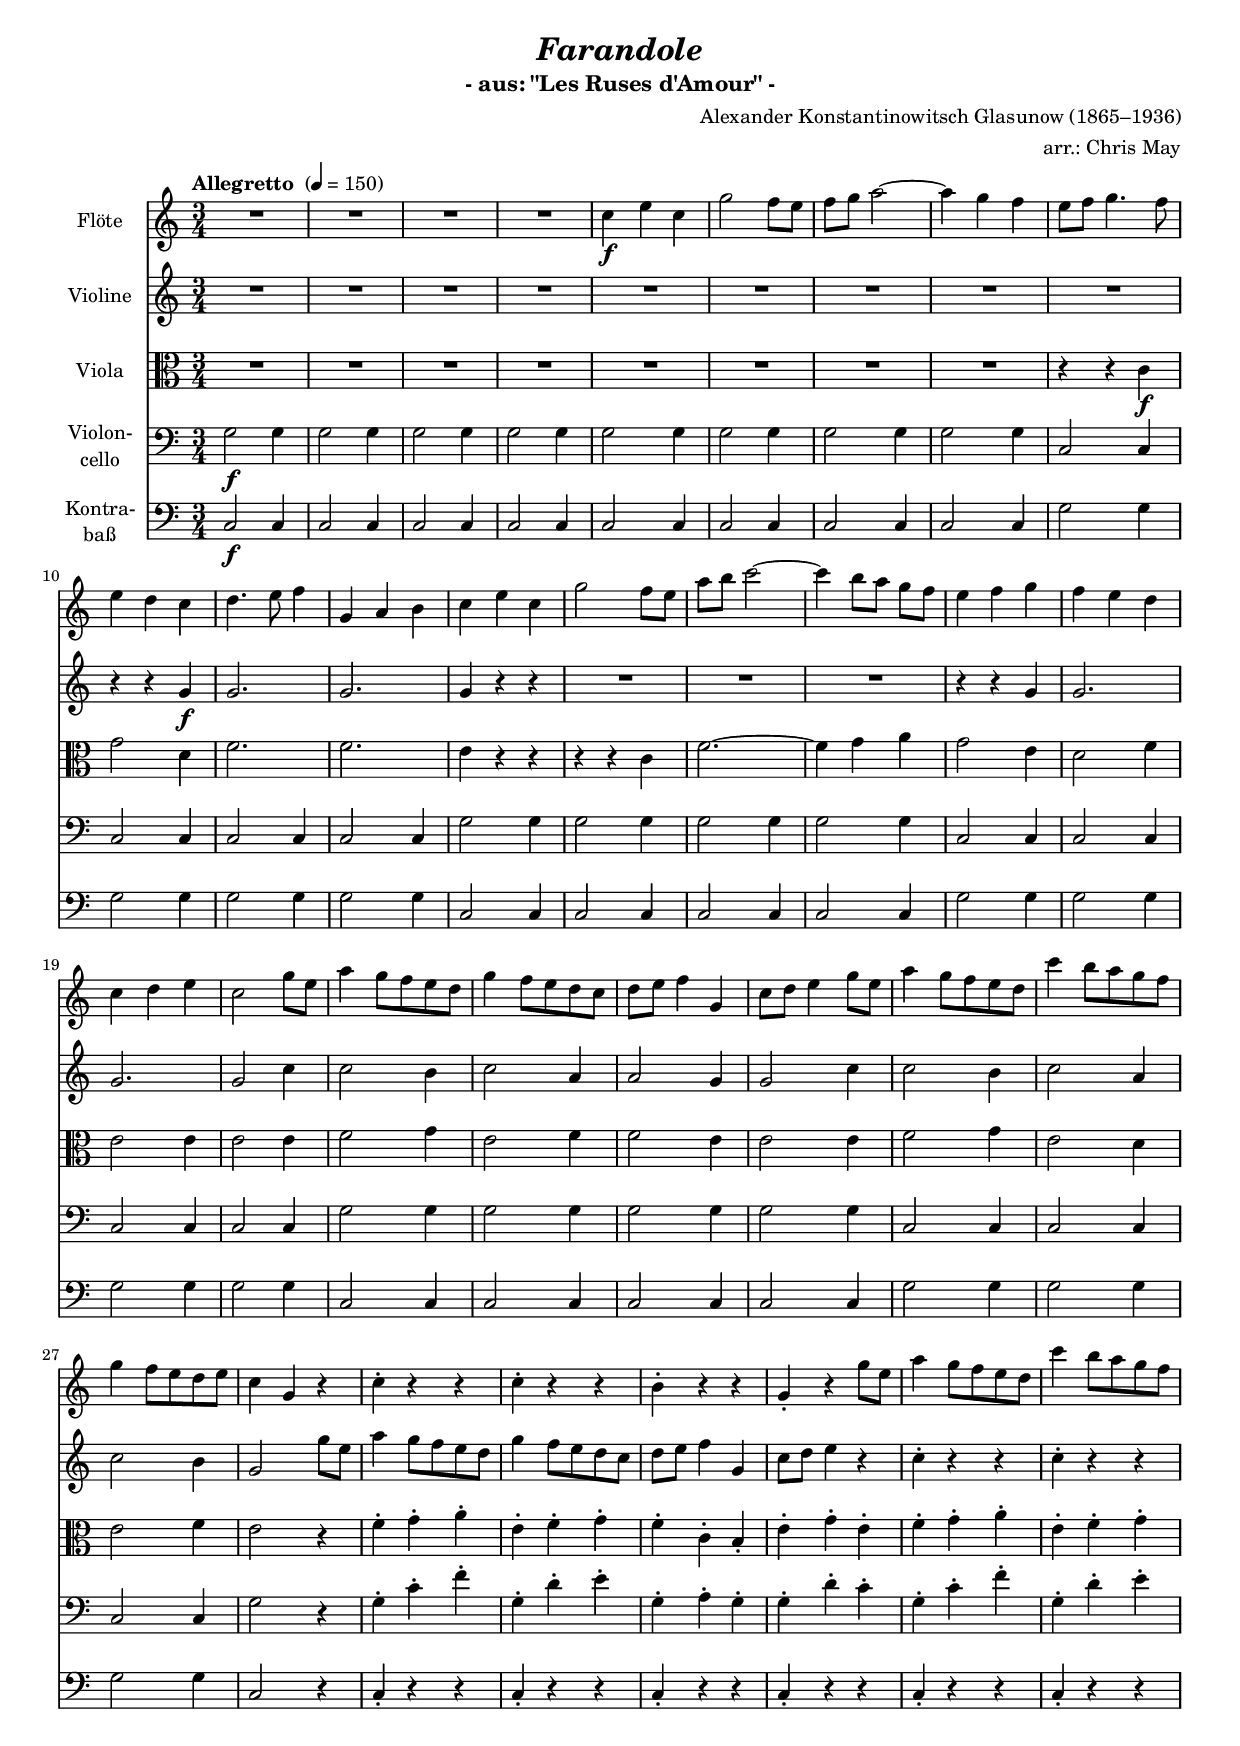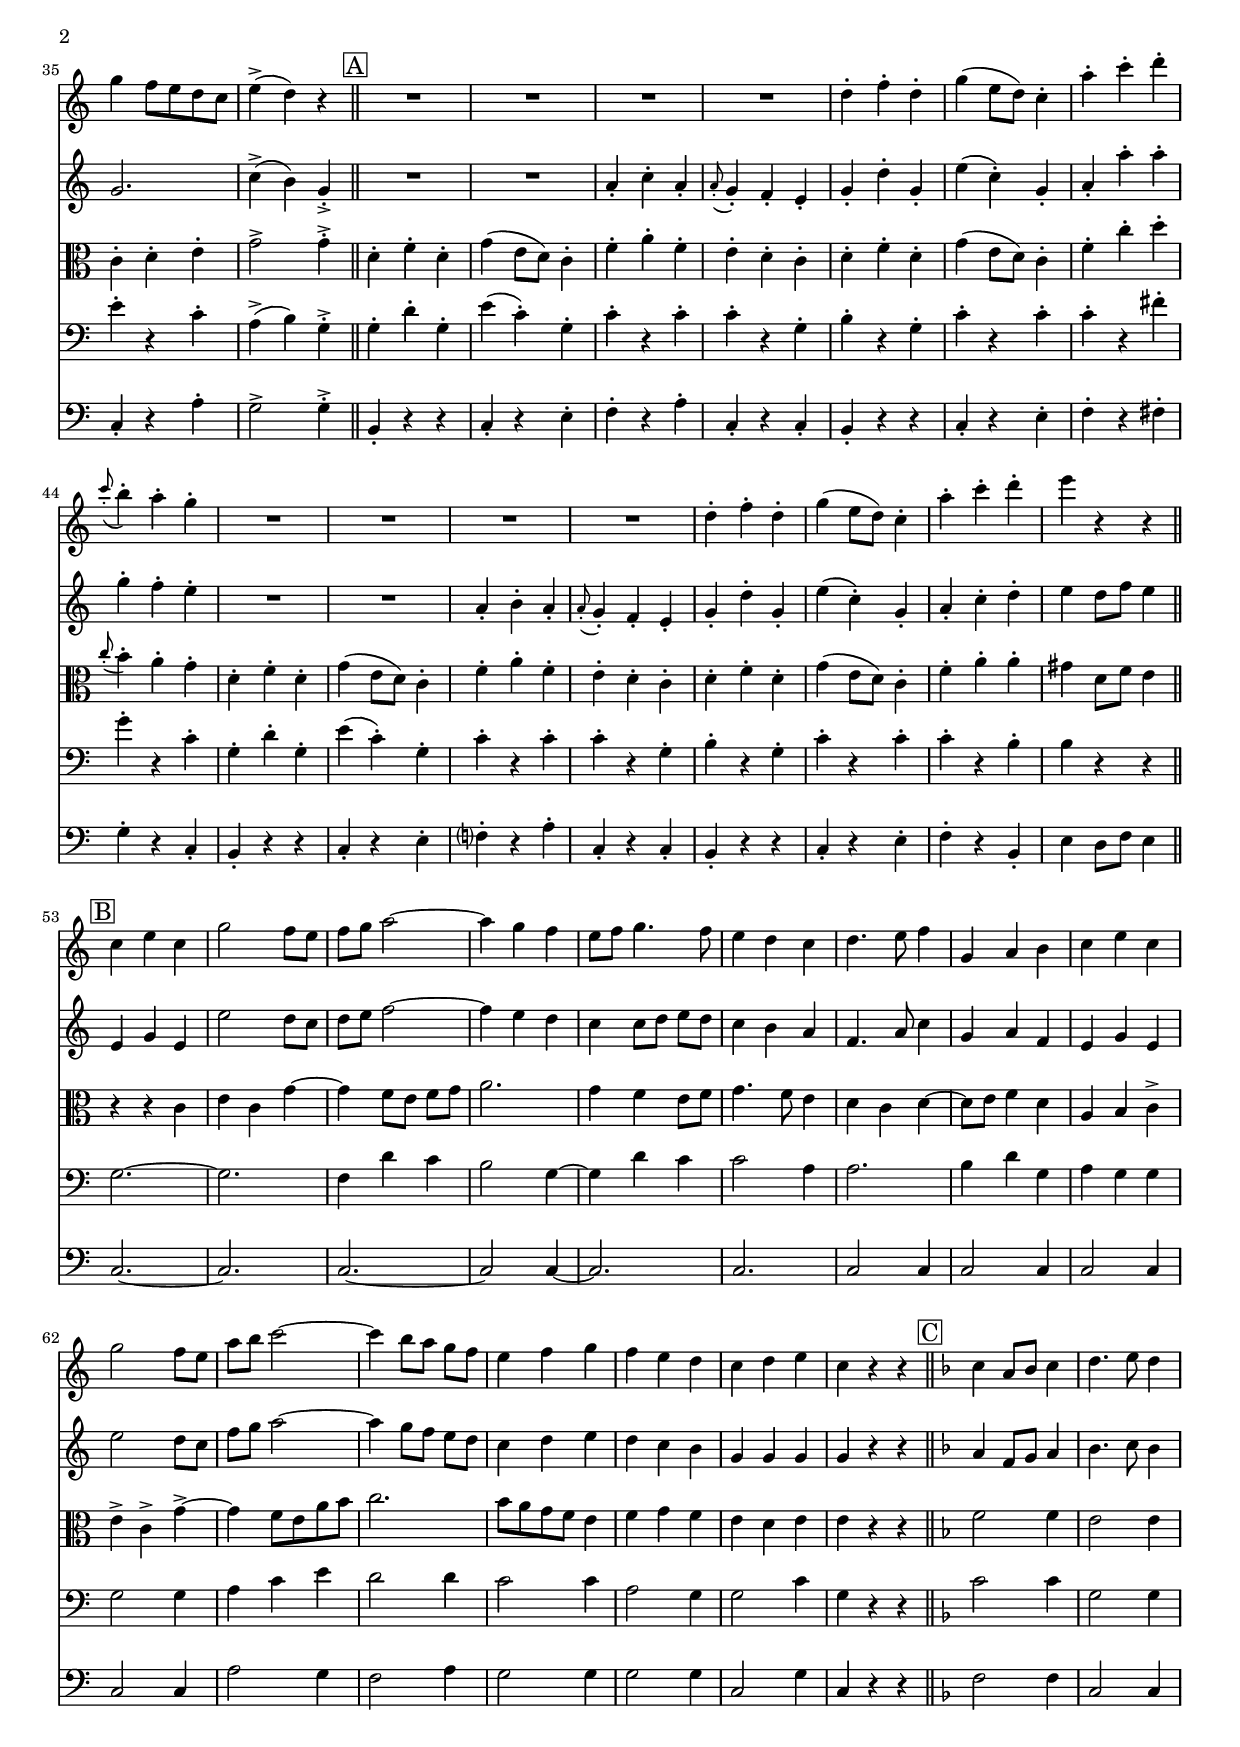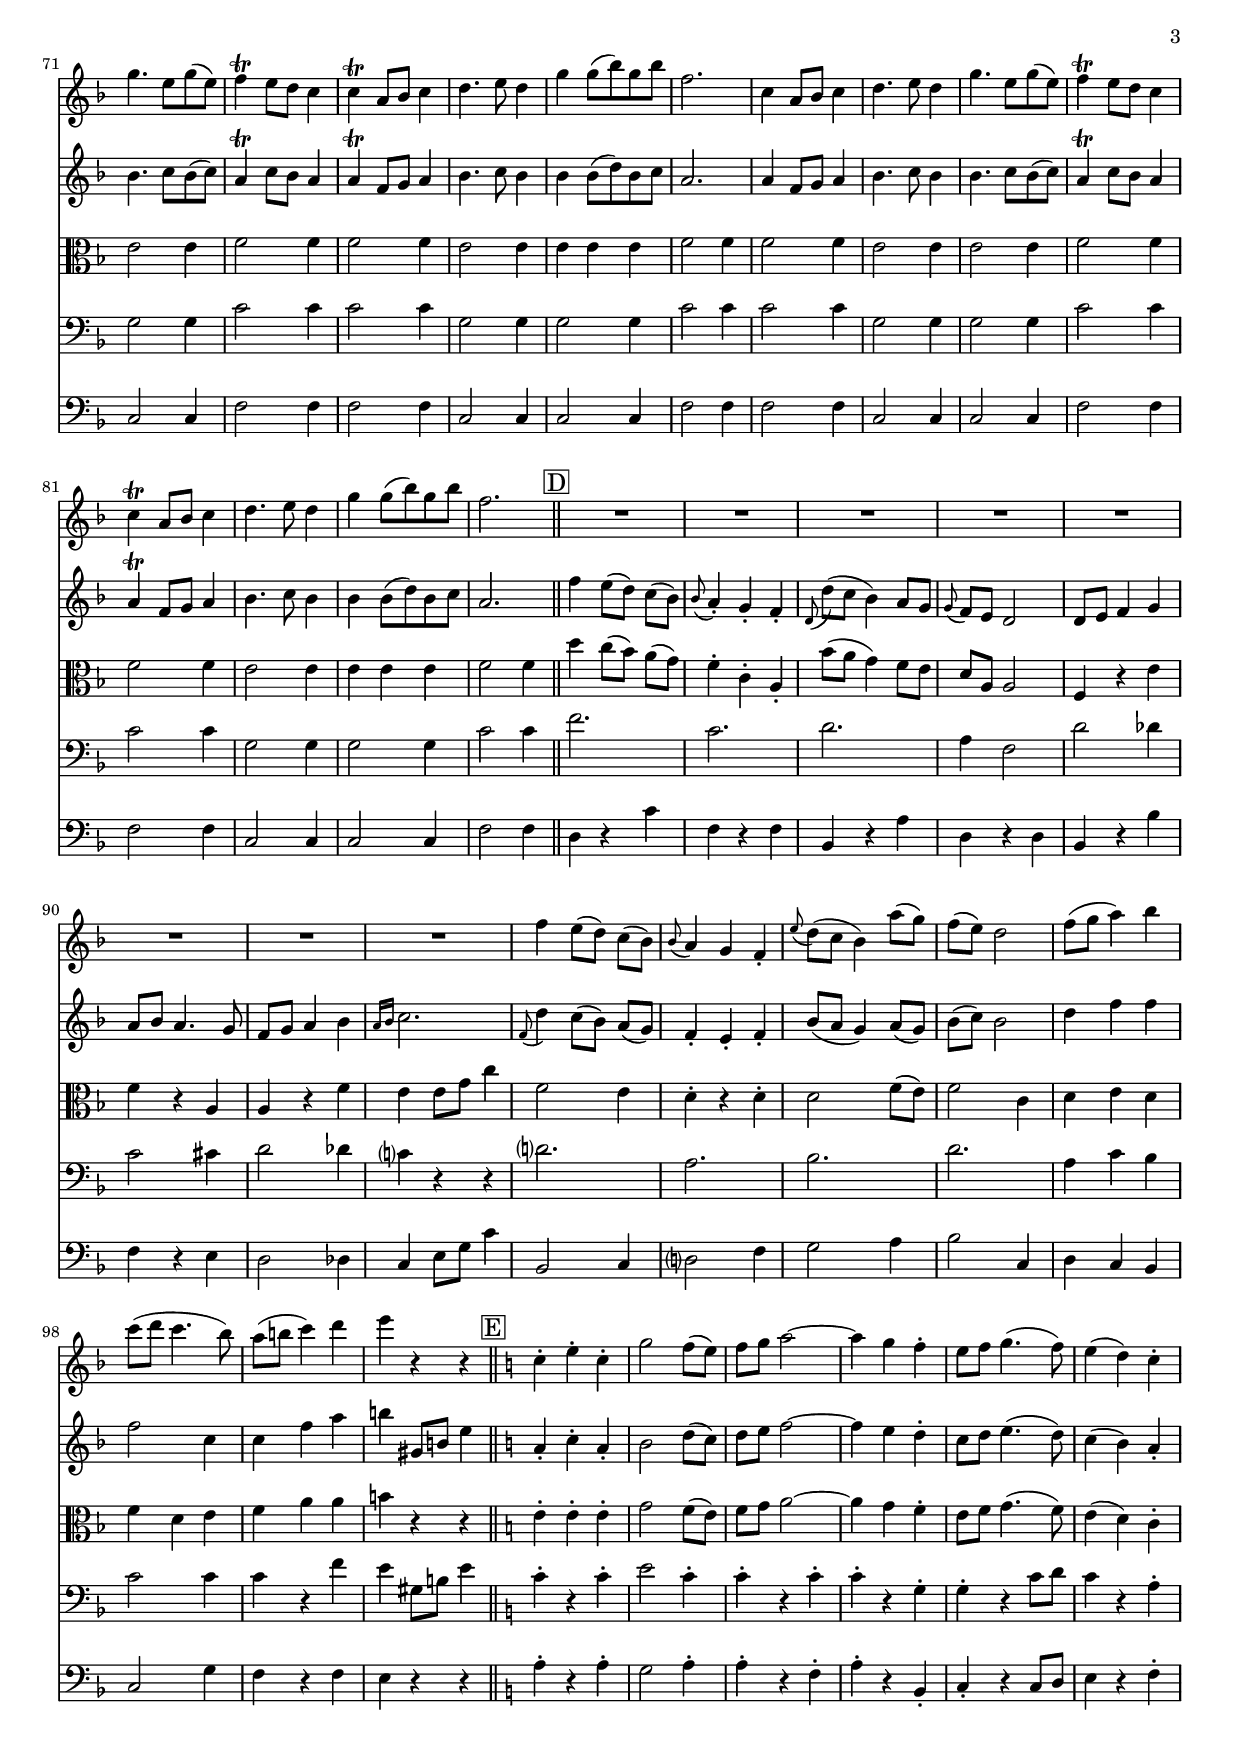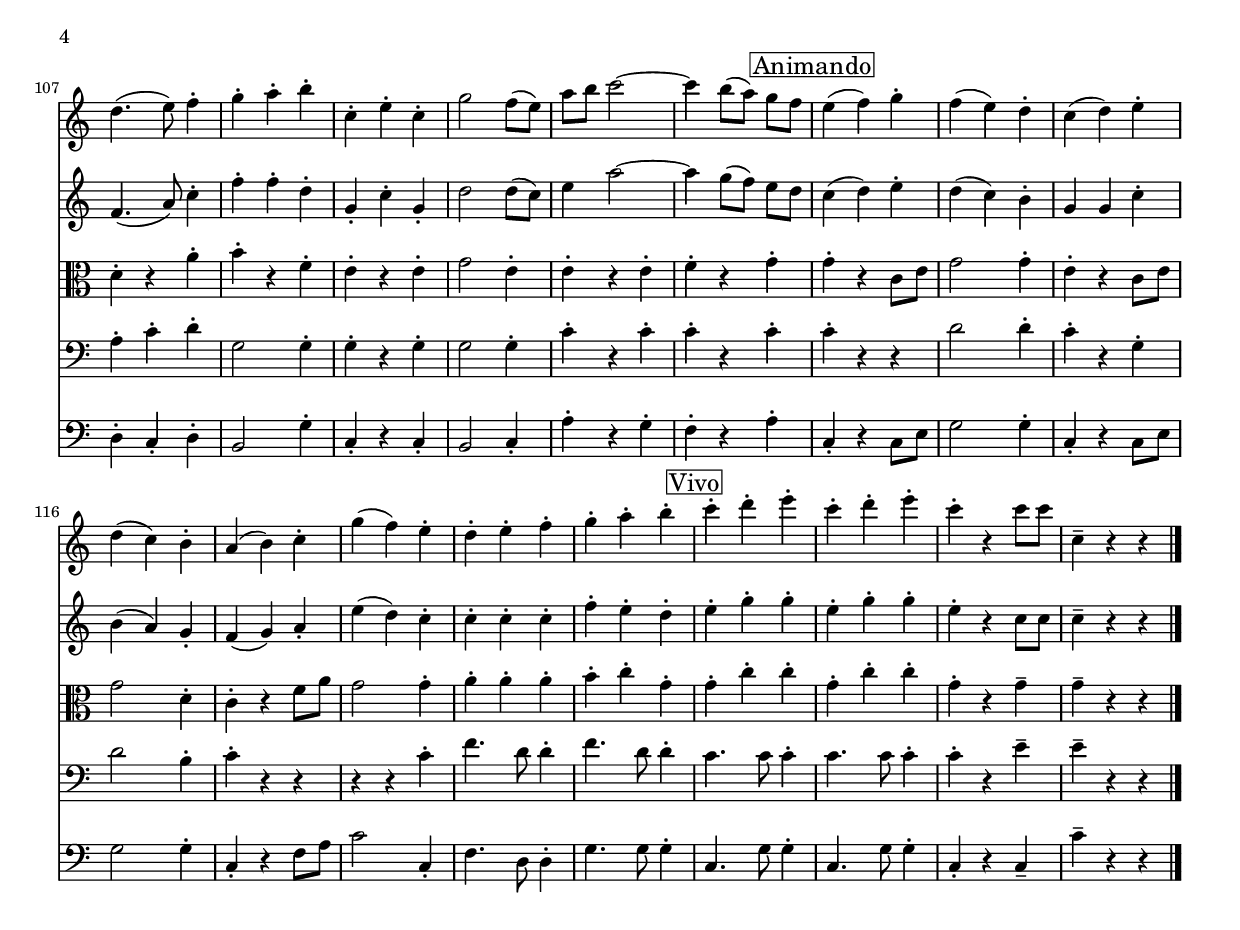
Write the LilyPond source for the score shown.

\version "2.14.2"
\include "deutsch.ly"

#(set-global-staff-size 17.15)

\header {
  title     = \markup \bold \italic "Farandole"
  subtitle  = "- aus: \"Les Ruses d'Amour\" -"
  composer  = "Alexander Konstantinowitsch Glasunow (1865–1936)"
  arranger  = "arr.: Chris May"
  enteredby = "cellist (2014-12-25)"
}

voiceconsts = {
  \key g \major
  \time 3/4
  \tempo "Allegretto " 4=150
  \numericTimeSignature
  \compressFullBarRests
  \set tupletSpannerDuration = #(ly:make-moment 1 4)
}

mifl  = "trumpet"
mist  = "string ensemble 1"
miva  = "pizzicato strings"
%miba = "bassoon"
miba  = "drawbar organ"

anim = \mark \markup \box "Animando"
vivo = \mark \markup \box "Vivo"

boxa = { \bar "||" \mark \markup \box "A" }
boxb = { \bar "||" \mark \markup \box "B" }
boxc = { \bar "||" \mark \markup \box "C" \key c \major }
boxd = { \bar "||" \mark \markup \box "D" }
boxe = { \bar "||" \mark \markup \box "E" \key g \major }

va = \relative c''' {
  \voiceconsts

  R2.*4
  g4\f h g
  d'2 c8 h
  c d e2~
  e4 d c
  h8 c d4. c8
  h4 a g
  a4. h8 c4
  d, e fis

  g h g
  d'2 c8 h
  e fis g2~
  g4 fis8 e d[ c]
  h4 c d
  c h a
  g a h
  g2 d'8 h

  e4 d8 c h a
  d4 c8 h a g
  a h c4 d,
  g8 a h4 d8 h
  e4 d8 c h a
  g'4 fis8 e d c
  d4 c8 h a h

  g4 d r
  g-. r r
  g-. r r
  fis-. r r
  d-. r d'8 h
  e4 d8 c h a
  g'4 fis8 e d c
  d4 c8 h a g

  h4(-> a) r \boxa
  R2.*4
  a4-. c-. a-.
  d( h8 a) g4-.
  e'-. g-. a-.
  \appoggiatura g8-. fis4-. e-. d-.
  R2.*4
  a4-. c-. a-.

  d4( h8 a) g4-.
  e'-. g-. a-.
  h r r \boxb
  g, h g
  d'2 c8 h
  c d e2~
  e4 d c
  h8 c d4. c8
  h4 a g

  a4. h8 c4
  d, e fis
  g h g
  d'2 c8 h
  e fis g2~
  g4 fis8 e d[ c]
  h4 c d
  c h a
  g a h

  g r r \boxc
  g e8 f g4
  a4. h8 a4
  d4. h8 d( h)
  c4\trill h8 a g4
  g\trill e8 f g4
  a4. h8 a4
  d d8( f) d f

  c2.
  g4 e8 f g4
  a4. h8 a4
  d4. h8 d( h)
  c4\trill h8 a g4
  g\trill e8 f g4
  a4. h8 a4
  d d8( f) d f
  c2. \boxd

  R2.*8
  c4 h8( a) g[( f)]
  \appoggiatura f e4 d c-.
  \appoggiatura h'8 a( g f4) e'8( d)
  c( h) a2
  c8( d e4) f
  g8( a g4. f8)
  e( fis g4) a

  h r r \boxe
  g,-. h-. g-.
  d'2 c8( h)
  c d e2~
  e4 d c-.
  h8 c d4.( c8)
  h4( a) g-.
  a4.( h8) c4-.
  d-. e-. fis-.

  g,-. h-. g-.
  d'2 c8( h)
  e fis g2~
  g4 fis8( e) d[ c] \anim
  h4( c) d-.
  c( h) a-.
  g( a) h-.
  a( g) fis-.

  e( fis) g-.
  d'( c) h-.
  a-. h-. c-.
  d-. e-. fis-. \vivo
  g-. a-. h-.
  g-. a-. h-.
  g-. r g8 g
  g,4-- r r \bar "|."
}

vb = \relative c'' {
  \voiceconsts

  R2.*9
  r4 r d\f
  d2.
  d
  d4 r r

  R2.*3
  r4 r d
  d2.
  d
  d2 g4
  g2 fis4
  g2 e4
  e2 d4
  d2 g4

  g2 fis4
  g2 e4
  g2 fis4
  d2 d'8 h
  e4 d8 c h a
  d4 c8 h a g
  a h c4 d,
  g8 a h4 r
  g-. r r

  g-. r r
  d2.
  g4(-> fis) d-.-> \boxa
  R2.*2
  e4-. g-. e-.
  \appoggiatura e8-. d4-. c-. h-.
  d-. a'-. d,-.
  h'( g)-. d-.
  e-. e'-. e-.
  d-. c-. h-.

  R2.*2
  e,4-. fis-. e-.
  \appoggiatura e8-. d4-. c-. h-.
  d-. a'-. d,-.
  h'( g)-. d-.
  e-. g-. a-.
  h a8 c h4 \boxb
  h, d h
  h'2 a8 g

  a h c2~
  c4 h a
  g g8 a h[ a]
  g4 fis e
  c4. e8 g4
  d e c
  h d h
  h'2 a8 g
  c d e2~

  e4 d8 c h[ a]
  g4 a h
  a g fis
  d d d
  d r r \boxc
  e c8 d e4
  f4. g8 f4
  f4. g8 f( g)
  e4\trill g8 f e4

  e\trill c8 d e4
  f4. g8 f4
  f f8( a) f g
  e2.
  e4 c8 d e4
  f4. g8 f4
  f4. g8 f( g)
  e4\trill g8 f e4
  e\trill c8 d e4

  f4. g8 f4
  f f8( a) f g
  e2. \boxd
  c'4 h8( a) g[( f)]
  \appoggiatura f e4-. d-. c-.
  \appoggiatura a8 a'( g f4) e8 d
  \appoggiatura d c h a2
  a8 h c4 d
  e8 f e4. d8

  c d e4 f
  \grace { e16[ f] } g2.
  \appoggiatura c,8 a'4 g8( f) e[( d)]
  c4-. h-. c-.
  f8( e d4) e8( d)
  f( g) f2
  a4 c c
  c2 g4
  g c e

  fis dis,8 fis h4 \boxe
  e,-. g-. e-.
  fis2 a8( g)
  a h c2~
  c4 h a-.
  g8 a h4.( a8)
  g4( fis) e-.
  c4.( e8) g4-.
  c-. c-. a-.

  d,-. g-. d-.
  a'2 a8( g)
  h4 e2~
  e4 d8( c) h[ a] \anim
  g4( a) h-.
  a( g) fis-.
  d d g-.
  fis( e) d-.

  c( d) e-.
  h'( a) g-.
  g-. g-. g-.
  c-. h-. a-. \vivo
  h-. d-. d-.
  h-. d-. d-.
  h-. r g8 g
  g4-- r r \bar "|."
}

vc = \relative c'' {
  \voiceconsts
  \clef "alto"

  R2.*8
  r4 r g\f
  d'2 a4
  c2.
  c

  h4 r r
  r r g
  c2.~
  c4 d e
  d2 h4
  a2 c4
  h2 h4
  h2 h4
  c2 d4
  h2 c4
  c2 h4

  h2 h4
  c2 d4
  h2 a4
  h2 c4
  h2 r4
  c-. d-. e-.
  h-. c-. d-.
  c-. g-. fis-.
  h-. d-. h-.
  c-. d-. e-.

  h-. c-. d-.
  g,-. a-. h-.
  d2-> d4-.-> \boxa
  a-. c-. a-.
  d( h8 a) g4-.
  c-. e-. c-.
  h-. a-. g-.
  a-. c-. a-.
  d( h8 a) g4-.

  c-. g'-. a-.
  \appoggiatura g8-. fis4-. e-. d-.
  a-. c-. a-.
  d( h8 a) g4-.
  c-. e-. c-.
  h-. a-. g-.
  a-. c-. a-.
  d( h8 a) g4-.
  c-. e-. e-.

  dis a8 c h4 \boxb
  r r g
  h g d'~
  d c8 h c[ d]
  e2.
  d4 c h8 c
  d4. c8 h4
  a g a~
  a8 h c4 a

  e fis g->
  h-> g-> d'~->
  d c8 h e fis
  g2.
  fis8 e d c h4
  c d c
  h a h
  h r r \boxc
  c2 c4

  h2 h4
  h2 h4
  c2 c4
  c2 c4
  h2 h4
  h h h
  c2 c4
  c2 c4
  h2 h4
  h2 h4
  c2 c4

  c2 c4
  h2 h4
  h h h
  c2 c4 \boxd
  a' g8( f) e[( d)]
  c4-. g-. e-.
  f'8( e d4) c8 h
  a e e2
  c4 r h'

  c r e,
  e r c'
  h h8 d g4
  c,2 h4
  a-. r a-.
  a2 c8( h)
  c2 g4
  a h a
  c a h
  c e e

  fis r r \boxe
  h,-. h-. h-.
  d2 c8( h)
  c d e2~
  e4 d c-.
  h8 c d4.( c8)
  h4( a) g-.
  a-. r e'-.
  fis-. r c-.

  h-. r h-.
  d2 h4-.
  h-. r h-.
  c-. r d-. \anim
  d-. r g,8 h
  d2 d4-.
  h-. r g8 h
  d2 a4-.

  g-. r c8 e
  d2 d4-.
  e-. e-. e-.
  fis-. g-. d-. \vivo
  d-. g-. g-.
  d-. g-. g-.
  d-. r d--
  d-- r r \bar "|."
}

vd = \relative c' {
  \voiceconsts
  \clef "bass"

  d2\f d4
  d2 d4
  d2 d4
  d2 d4
  d2 d4
  d2 d4
  d2 d4
  d2 d4
  g,2 g4
  g2 g4

  g2 g4
  g2 g4
  d'2 d4
  d2 d4
  d2 d4
  d2 d4
  g,2 g4
  g2 g4
  g2 g4
  g2 g4
  d'2 d4

  d2 d4
  d2 d4
  d2 d4
  g,2 g4
  g2 g4
  g2 g4
  d'2 r4
  d-. g-. c-.
  d,-. a'-. h-.
  d,-. e-. d-.

  d-. a'-. g-.
  d-. g-. c-.
  d,-. a'-. h-.
  h-. r g-.
  e(-> fis) d-.-> \boxa
  d-. a'-. d,-.
  h'( g)-. d-.
  g-. r g-.
  g-. r d-.

  fis-. r d-.
  g-. r g-.
  g-. r cis-.
  d-. r g,-.
  d-. a'-. d,-.
  h'( g)-. d-.
  g-. r g-.
  g-. r d-.
  fis-. r d-.

  g-. r g-.
  g-. r fis-.
  fis r r \boxb
  d2.~
  d
  c4 a' g
  fis2 d4~
  d a' g
  g2 e4
  e2.
  fis4 a d,

  e d d
  d2 d4
  e g h
  a2 a4
  g2 g4
  e2 d4
  d2 g4
  d r r \boxc
  g2 g4
  d2 d4

  d2 d4
  g2 g4
  g2 g4
  d2 d4
  d2 d4
  g2 g4
  g2 g4
  d2 d4
  d2 d4
  g2 g4
  g2 g4

  d2 d4
  d2 d4
  g2 g4 \boxd
  c2.
  g
  a
  e4 c2
  a' as4
  g2 gis4
  a2 as4
  g? r r

  a?2.
  e
  f
  a
  e4 g f
  g2 g4
  g r c
  h dis,8 fis h4 \boxe
  g-. r g-.

  h2 g4-.
  g-. r g-.
  g-. r d-.
  d-. r g8 a
  g4 r e-.
  e-. g-. a-.
  d,2 d4-.
  d-. r d-.
  d2 d4-.

  g-. r g-.
  g-. r g-. \anim
  g-. r r
  a2 a4-.
  g-. r d-.
  a'2 fis4-.
  g-. r r

  r r g-.
  c4. a8 a4-.
  c4. a8 a4-. \vivo
  g4. g8 g4-.
  g4. g8 g4-.
  g4-. r h--
  h-- r r \bar "|."
}

ve = \relative c' {
  \voiceconsts
  \clef "bass"

  g2\f g4
  g2 g4
  g2 g4
  g2 g4
  g2 g4
  g2 g4
  g2 g4
  g2 g4
  d'2 d4
  d2 d4
  d2 d4

  d2 d4
  g,2 g4
  g2 g4
  g2 g4
  g2 g4
  d'2 d4
  d2 d4
  d2 d4
  d2 d4
  g,2 g4
  g2 g4

  g2 g4
  g2 g4
  d'2 d4
  d2 d4
  d2 d4
  g,2 r4
  g-. r r
  g-. r r
  g-. r r
  g-. r r

  g-. r r
  g-. r r
  g-. r e'-.
  d2-> d4-.-> \boxa
  fis,-. r r
  g-. r h-.
  c-. r e-.
  g,-. r g-.
  fis-. r r

  g-. r h-.
  c-. r cis-.
  d-. r g,-.
  fis-. r r
  g-. r h-.
  c?-. r e-.
  g,-. r g-.
  fis-. r r
  g-. r h-.

  c-. r fis,-.
  h a8 c h4 \boxb
  g2.~
  g
  g~
  g2 g4~
  g2.
  g
  g2 g4
  g2 g4
  g2 g4

  g2 g4
  e'2 d4
  c2 e4
  d2 d4
  d2 d4
  g,2 d'4
  g, r r \boxc
  c2 c4
  g2 g4
  g2 g4

  c2 c4
  c2 c4
  g2 g4
  g2 g4
  c2 c4
  c2 c4
  g2 g4
  g2 g4
  c2 c4
  c2 c4
  g2 g4

  g2 g4
  c2 c4 \boxd
  a r g'
  c, r c
  f, r e'
  a, r a
  f r f'
  c r h
  a2 as4

  g h8 d g4
  f,2 g4
  a?2 c4
  d2 e4
  f2 g,4
  a g f
  g2 d'4
  c r c
  h r r \boxe

  e-. r e-.
  d2 e4-.
  e-. r c-.
  e-. r fis,-.
  g-. r g8 a
  h4 r c-.
  a-. g-. a-.
  fis2 d'4-.
  g,-. r g-.

  fis2 g4-.
  e'-. r d-.
  c-. r e-. \anim
  g,-. r g8 h
  d2 d4-.
  g,-. r g8 h
  d2 d4-.
  g,-. r c8 e

  g2 g,4-.
  c4. a8 a4-.
  d4. d8 d4-. \vivo
  g,4. d'8 d4-.
  g,4. d'8 d4-.
  g,-. r g--
  g'-- r r \bar "|."
}


music = <<
      \new Staff {
        \set Staff.midiInstrument = \mist
        \set Staff.instrumentName = \markup \center-column { "Flöte" }
        \transpose g c { \va }
      }

      \new Staff {
        \set Staff.midiInstrument = \mist
        \set Staff.instrumentName = \markup \center-column { "Violine" }
        \transpose g c { \vb }
      }

      \new Staff {
        \set Staff.midiInstrument = \mist
        \set Staff.instrumentName = \markup \center-column { "Viola" }
        \transpose g c { \vc }
      }

      \new Staff {
        \set Staff.midiInstrument = \miba
        \set Staff.instrumentName = \markup \center-column { "Violon-" "cello" }
        \transpose g c { \vd }
      }

      \new Staff {
        \set Staff.midiInstrument = \miba
        \set Staff.instrumentName = \markup \center-column { "Kontra-" "baß" }
        \transpose g c { \ve }
      }
>>

\book {
  \score {
   \music
    \layout {}
  }

  \score {
    \unfoldRepeats \music

    \midi {
      \context {
        \Score
      }
    }
  }
}
